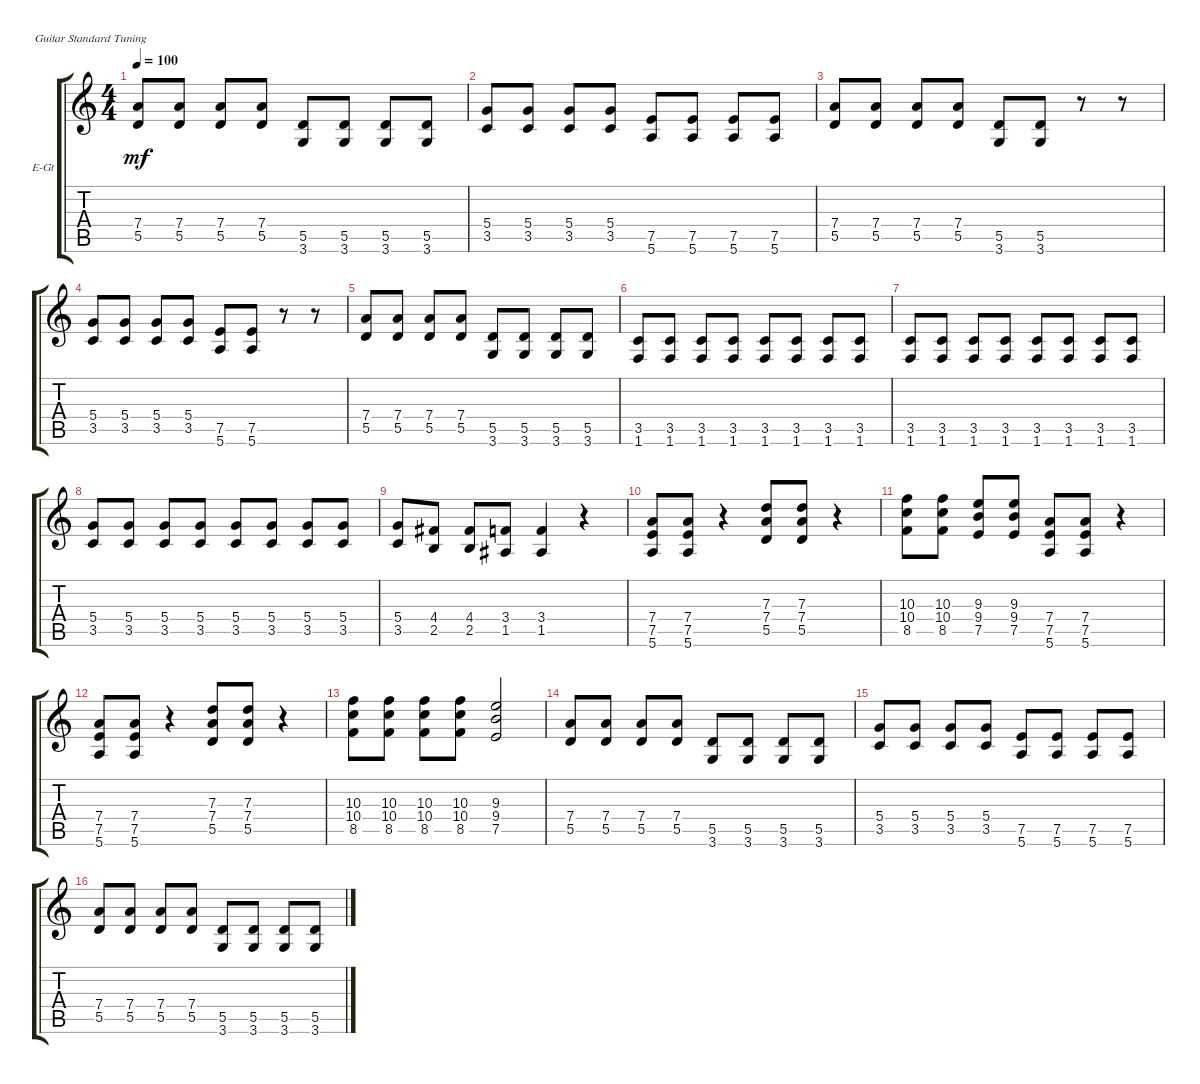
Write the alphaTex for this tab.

\defaultSystemsLayout 4
\bracketExtendMode groupsimilarinstruments
\firstSystemTrackNameOrientation horizontal
\otherSystemsTrackNameOrientation horizontal
\track ("Electric Guitar" "E-Gt") {instrument distortionguitar}
\staff {score tabs}
\tuning (E4 B3 G3 D3 A2 E2)
\ts (4 4)
\tempo 100
\clef g2
\ks c
(5.5 7.4).8{dy mf} (5.5 7.4).8 (5.5 7.4).8 (5.5 7.4).8 (3.6 5.5).8 (3.6 5.5).8 (3.6 5.5).8 (3.6 5.5).8 |
(3.5 5.4).8 (3.5 5.4).8 (3.5 5.4).8 (3.5 5.4).8 (5.6 7.5).8 (5.6 7.5).8 (5.6 7.5).8 (5.6 7.5).8 |
(5.5 7.4).8 (5.5 7.4).8 (5.5 7.4).8 (5.5 7.4).8 (3.6 5.5).8 (3.6 5.5).8 r.8 r.8 |
(3.5 5.4).8 (3.5 5.4).8 (3.5 5.4).8 (3.5 5.4).8 (5.6 7.5).8 (5.6 7.5).8 r.8 r.8 |
(5.5 7.4).8 (5.5 7.4).8 (5.5 7.4).8 (5.5 7.4).8 (3.6 5.5).8 (3.6 5.5).8 (3.6 5.5).8 (3.6 5.5).8 |
(1.6 3.5).8 (1.6 3.5).8 (1.6 3.5).8 (1.6 3.5).8 (1.6 3.5).8 (1.6 3.5).8 (1.6 3.5).8 (1.6 3.5).8 |
(1.6 3.5).8 (1.6 3.5).8 (1.6 3.5).8 (1.6 3.5).8 (1.6 3.5).8 (1.6 3.5).8 (1.6 3.5).8 (1.6 3.5).8 |
(5.4 3.5).8 (5.4 3.5).8 (5.4 3.5).8 (5.4 3.5).8 (5.4 3.5).8 (5.4 3.5).8 (5.4 3.5).8 (5.4 3.5).8 |
(5.4 3.5).8 (2.5 4.4).8 (2.5 4.4).8 (1.5 3.4).8 (1.5 3.4).4 r.4 |
(5.6 7.5 7.4).8 (5.6 7.5 7.4).8 r.4 (5.5 7.4 7.3).8 (5.5 7.4 7.3).8 r.4 |
(8.5 10.4 10.3).8 (8.5 10.4 10.3).8 (7.5 9.4 9.3).8 (7.5 9.4 9.3).8 (5.6 7.5 7.4).8 (5.6 7.5 7.4).8 r.4 |
(5.6 7.5 7.4).8 (5.6 7.5 7.4).8 r.4 (5.5 7.4 7.3).8 (5.5 7.4 7.3).8 r.4 |
(8.5 10.4 10.3).8 (8.5 10.4 10.3).8 (8.5 10.4 10.3).8 (8.5 10.4 10.3).8 (7.5 9.4 9.3).2 |
(7.4 5.5).8 (7.4 5.5).8 (7.4 5.5).8 (7.4 5.5).8 (3.6 5.5).8 (3.6 5.5).8 (3.6 5.5).8 (3.6 5.5).8 |
(3.5 5.4).8 (3.5 5.4).8 (3.5 5.4).8 (3.5 5.4).8 (5.6 7.5).8 (5.6 7.5).8 (5.6 7.5).8 (5.6 7.5).8 |
(7.4 5.5).8 (7.4 5.5).8 (7.4 5.5).8 (7.4 5.5).8 (3.6 5.5).8 (3.6 5.5).8 (3.6 5.5).8 (3.6 5.5).8
